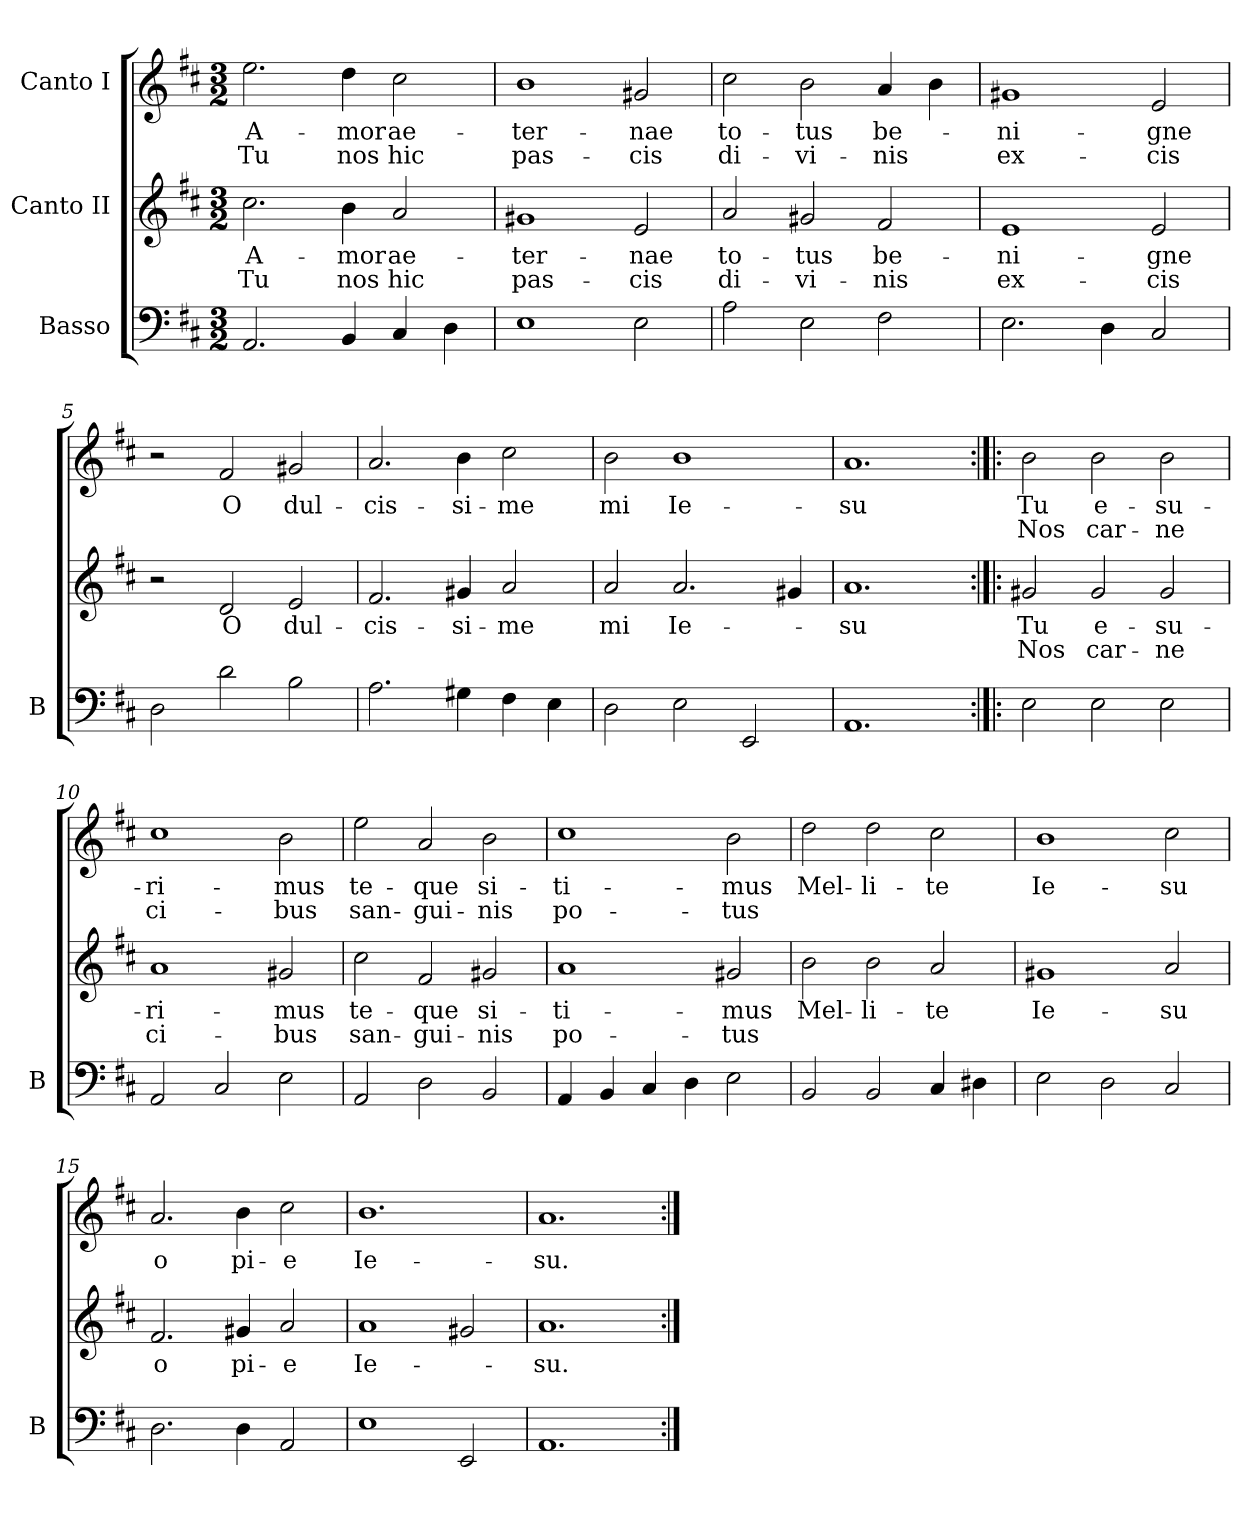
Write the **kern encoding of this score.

**kern	**kern	**text	**text	**kern	**text	**text
*part3	*part2	*part2	*part2	*part1	*part1	*part1
*staff3	*staff2	*staff2	*staff2	*staff1	*staff1	*staff1
*I"Basso	*I"Canto II	*	*	*I"Canto I	*	*
*I'B	*	*	*	*	*	*
*clefF4	*clefG2	*	*	*clefG2	*	*
*k[f#c#]	*k[f#c#]	*	*	*k[f#c#]	*	*
*M3/2	*M3/2	*	*	*M3/2	*	*
=1	=1	=1	=1	=1	=1	=1
2.AA	2.cc#	A-	Tu	2.ee	A-	Tu
4BB	4b	-mor	nos	4dd	-mor	nos
4C#	2a	ae-	hic	2cc#	ae-	hic
4D	.	.	.	.	.	.
=2	=2	=2	=2	=2	=2	=2
1E	1g#X	-ter-	pas-	1b	-ter-	pas-
2E	2e	-nae	-cis	2g#X	-nae	-cis
=3	=3	=3	=3	=3	=3	=3
2A	2a	to-	di-	2cc#	to-	di-
2E	2g#X	-tus	-vi-	2b	-tus	-vi-
2F#	2f#	be-	-nis	4a	be-	-nis
.	.	.	.	4b	.	.
=4	=4	=4	=4	=4	=4	=4
2.E	1e	-ni-	ex-	1g#X	-ni-	ex-
4D	.	.	.	.	.	.
2C#	2e	-gne	-cis	2e	-gne	-cis
=5	=5	=5	=5	=5	=5	=5
2D	2r	.	.	2r	.	.
2d	2d	O	.	2f#	O	.
2B	2e	dul-	.	2g#X	dul-	.
=6	=6	=6	=6	=6	=6	=6
2.A	2.f#	-cis-	.	2.a	-cis-	.
4G#X	4g#X	-si-	.	4b	-si-	.
4F#	2a	-me	.	2cc#	-me	.
4E	.	.	.	.	.	.
=7	=7	=7	=7	=7	=7	=7
2D	2a	mi	.	2b	mi	.
2E	2.a	Ie-	.	1b	Ie-	.
2EE	.	.	.	.	.	.
.	4g#X	.	.	.	.	.
=8	=8	=8	=8	=8	=8	=8
1.AA	1.a	-su	.	1.a	-su	.
=9:|!|:	=9:|!|:	=9:|!|:	=9:|!|:	=9:|!|:	=9:|!|:	=9:|!|:
2E	2g#X	Tu	Nos	2b	Tu	Nos
2E	2g#	e-	car-	2b	e-	car-
2E	2g#	-su-	-ne	2b	-su-	-ne
=10	=10	=10	=10	=10	=10	=10
2AA	1a	-ri-	ci-	1cc#	-ri-	ci-
2C#	.	.	.	.	.	.
2E	2g#X	-mus	-bus	2b	-mus	-bus
=11	=11	=11	=11	=11	=11	=11
2AA	2cc#	te-	san-	2ee	te-	san-
2D	2f#	-que	-gui-	2a	-que	-gui-
2BB	2g#X	si-	-nis	2b	si-	-nis
=12	=12	=12	=12	=12	=12	=12
4AA	1a	-ti-	po-	1cc#	-ti-	po-
4BB	.	.	.	.	.	.
4C#	.	.	.	.	.	.
4D	.	.	.	.	.	.
2E	2g#X	-mus	-tus	2b	-mus	-tus
=13	=13	=13	=13	=13	=13	=13
2BB	2b	Mel-	.	2dd	Mel-	.
2BB	2b	-li-	.	2dd	-li-	.
4C#	2a	-te	.	2cc#	-te	.
4D#X	.	.	.	.	.	.
=14	=14	=14	=14	=14	=14	=14
2E	1g#X	Ie-	.	1b	Ie-	.
2D	.	.	.	.	.	.
2C#	2a	-su	.	2cc#	-su	.
=15	=15	=15	=15	=15	=15	=15
2.D	2.f#	o	.	2.a	o	.
4D	4g#X	pi-	.	4b	pi-	.
2AA	2a	-e	.	2cc#	-e	.
=16	=16	=16	=16	=16	=16	=16
1E	1a	Ie-	.	1.b	Ie-	.
2EE	2g#X	.	.	.	.	.
=17	=17	=17	=17	=17	=17	=17
1.AA	1.a	-su.	.	1.a	-su.	.
=:|!	=:|!	=:|!	=:|!	=:|!	=:|!	=:|!
*-	*-	*-	*-	*-	*-	*-
